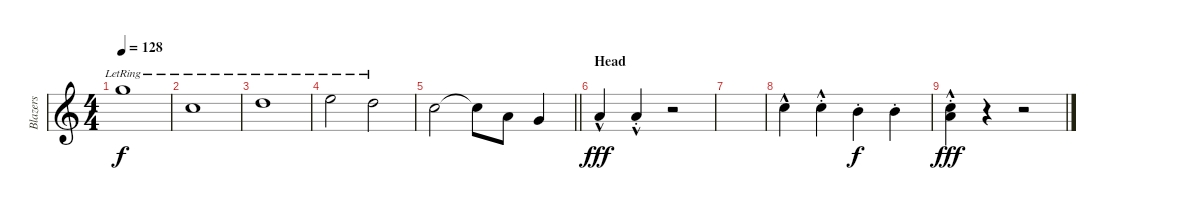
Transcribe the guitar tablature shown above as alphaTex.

\track ("Blazers" "Blazers") {instrument overdrivenguitar}
\staff {score}
\tuning (E4 B3 G3 D3 A2 E2) {hide}
\ts (4 4)
\tempo 128
\clef g2
\ks c
3.1{lr}.1{dy f} |
1.2{lr}.1 |
3.2{lr}.1 |
0.1{lr}.2 3.2{lr}.2 |
\barLineRight lightlight
1.2.2 1.2{t}.8 2.3.8 0.3.4 |
\section ("" "Head")
2.3{hac}.4{dy fff} 2.3{hac st}.4 r.2 |
|
1.2{hac}.4 1.2{hac st}.4 0.2{st}.4{dy f} 0.2{st}.4 |
(1.2{hac st} 2.3{st}).4{dy fff} r.4 r.2
